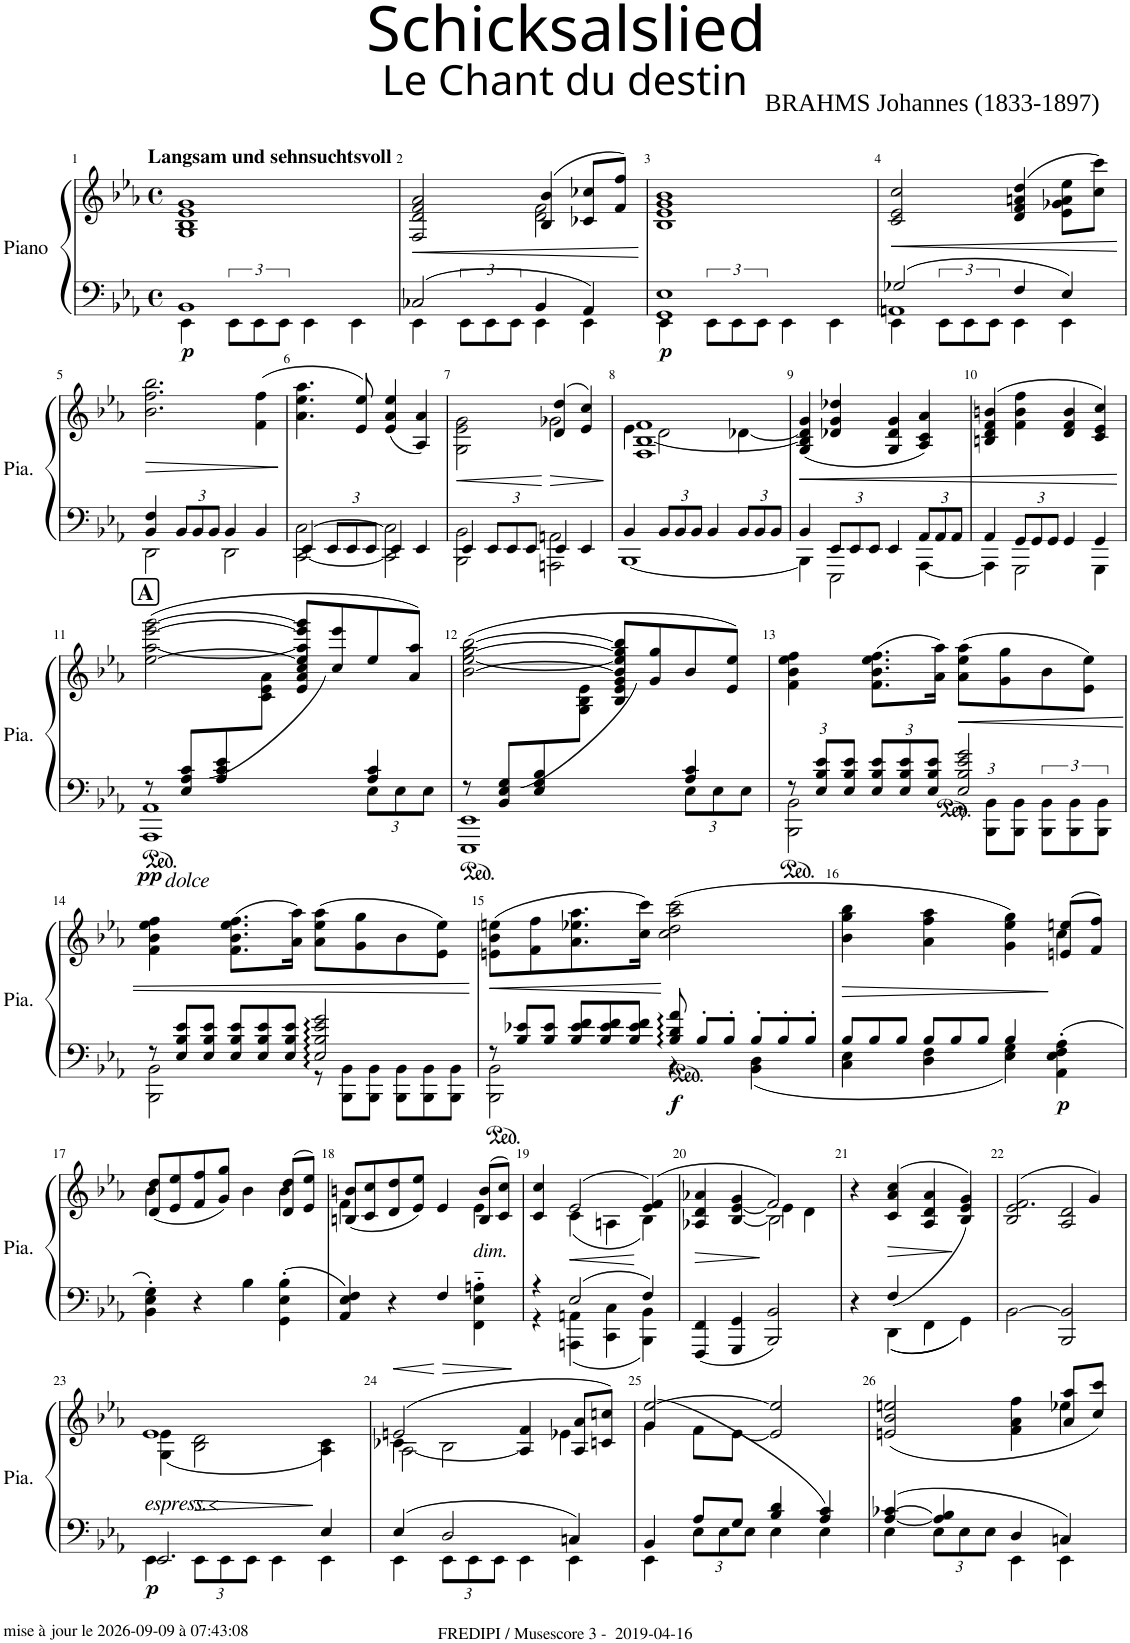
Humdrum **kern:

**kern	**kern	**dynam	**kern	**kern	**kern	**kern
*part5	*part5	*part5	*part4	*part3	*part2	*part1
*staff6	*staff5	*staff5/6	*staff4	*staff3	*staff2	*staff1
*I"Piano	*	*	*I"Basse	*I"Ténor	*I"Alto	*I"Soprano
*I'Pia.	*	*	*I'B.	*I'T.	*I'A.	*I'S.
*clefF4	*clefG2	*	*clefF4	*clefGv2	*clefG2	*clefG2
*k[b-e-a-]	*k[b-e-a-]	*	*k[b-e-a-]	*k[b-e-a-]	*k[b-e-a-]	*k[b-e-a-]
*M4/4	*M4/4	*	*M4/4	*M4/4	*M4/4	*M4/4
*met(c)	*met(c)	*	*met(c)	*met(c)	*met(c)	*met(c)
=1	=1	=1	=1	=1	=1	=1
*^	*	*	*	*	*	*
!	!	!	!	!	!	!	!LO:TX:a:B:t=Langsam und sehnsuchtsvoll
!	!	!	!LO:DY:b=2	!	!	!	!
1BB-	4EE-\	1G 1B- 1e- 1g	p	1r	1r	1r	1r
.	12EE-\L	.	.	.	.	.	.
.	12EE-\	.	.	.	.	.	.
.	12EE-\J	.	.	.	.	.	.
.	4EE-\	.	.	.	.	.	.
.	4EE-\	.	.	.	.	.	.
=2	=2	=2	=2	=2	=2	=2	=2
!	!	!	!LO:HP:b	!	!	!	!
*	*	*^	*	*	*	*	*
2C-X/	4EE-\	2F/ 2d/ 2f/ 2a-/	2ryy	<	1r	1r	1r	1r
.	12EE-\L	.	.	.	.	.	.	.
.	12EE-\	.	.	.	.	.	.	.
.	12EE-\J	.	.	.	.	.	.	.
4BB-/	4EE-\	(4B-/ 4b-/	2d\ 2f\	.	.	.	.	.
4AA-/	4EE-\	8c-X/ 8cc-X/L	.	.	.	.	.	.
.	.	8f/ 8ff/J)	.	.	.	.	.	.
*v	*v	*	*	*	*	*	*	*
*	*v	*v	*	*	*	*	*
.	.	[	.	.	.	.
=3	=3	=3	=3	=3	=3	=3
*^	*	*	*	*	*	*
!	!	!	!LO:DY:b=2	!	!	!	!
1GG 1E-	4EE-\	1B- 1e- 1g 1b-	p	1r	1r	1r	1r
.	12EE-\L	.	.	.	.	.	.
.	12EE-\	.	.	.	.	.	.
.	12EE-\J	.	.	.	.	.	.
.	4EE-\	.	.	.	.	.	.
.	4EE-\	.	.	.	.	.	.
=4	=4	=4	=4	=4	=4	=4	=4
*	*^	*	*	*	*	*	*
!	!	!	!	!LO:HP:b	!	!	!	!
2G-X/	4EE-\	1AAn	2c/ 2e-/ 2cc/	<	1r	1r	1r	1r
.	12EE-\L	.	.	.	.	.	.	.
.	12EE-\	.	.	.	.	.	.	.
.	12EE-\J	.	.	.	.	.	.	.
4F/	4EE-\	.	(4d/ 4f/ 4an/ 4dd/	.	.	.	.	.
4E-/	4EE-\	.	8e-\ 8g-X\ 8a\ 8ee-\L	.	.	.	.	.
.	.	.	8cc\ 8ccc\J)	.	.	.	.	.
*v	*v	*v	*	*	*	*	*	*
.	.	[	.	.	.	.
!!LO:LB:g=z
=5	=5	=5	=5	=5	=5	=5
*^	*	*	*	*	*	*
!	!	!	!LO:HP:b	!	!	!	!
4BB-/ 4F/	2DD\	2.b-\ 2.ff\ 2.bb-\	>	1r	1r	1r	1r
*Xbrackettup	*	*	*	*	*	*	*
12BB-/L	.	.	.	.	.	.	.
12BB-/	.	.	.	.	.	.	.
12BB-/J	.	.	.	.	.	.	.
4BB-/	2DD\	.	.	.	.	.	.
4BB-/	.	(4f\ 4ff\	.	.	.	.	.
*v	*v	*	*	*	*	*	*
.	.	]	.	.	.	.
=6	=6	=6	=6	=6	=6	=6
*^	*	*	*	*	*	*
4EE-/	[2CC\ [>2C\	4.a-\ 4.ee-\ 4.aa-\	.	1r	1r	1r	1r
12EE-/L	.	.	.	.	.	.	.
12EE-/	.	.	.	.	.	.	.
.	.	8e-/ 8ee-/)	.	.	.	.	.
12EE-/J	.	.	.	.	.	.	.
4EE-/	2CC\] 2C\]	(4e-/ 4a-/ 4ee-/	.	.	.	.	.
4EE-/	.	4A-/ 4a-/)	.	.	.	.	.
=7	=7	=7	=7	=7	=7	=7	=7
!	!	!	!LO:HP:b	!	!	!	!
*	*	*^	*	*	*	*	*
4EE-/	2BBB-\ 2BB-\	2ryy	2G\ 2e-\ 2g\	<	1r	1r	1r	1r
12EE-/L	.	.	.	.	.	.	.	.
12EE-/	.	.	.	.	.	.	.	.
12EE-/J	.	.	.	.	.	.	.	.
!	!	!	!	!LO:HP:n=1:b	!	!	!	!
4EE-/	2AAAn\ 2AAn\	(4d/ 4dd/	2g-X\	[ >	.	.	.	.
4EE-/	.	4e-/ 4cc/)	.	.	.	.	.	.
*v	*v	*	*	*	*	*	*	*
*	*v	*v	*	*	*	*	*
.	.	]	.	.	.	.
=8	=8	=8	=8	=8	=8	=8
*^	*^	*	*	*	*	*
4BB-/	[1BBB-	1F [<1B- 1f	4e-\	.	1r	1r	1r	1r
12BB-/L	.	.	2d\	.	.	.	.	.
12BB-/	.	.	.	.	.	.	.	.
12BB-/J	.	.	.	.	.	.	.	.
4BB-/	.	.	.	.	.	.	.	.
12BB-/L	.	.	[4d-X\	.	.	.	.	.
12BB-/	.	.	.	.	.	.	.	.
12BB-/J	.	.	.	.	.	.	.	.
=9	=9	=9	=9	=9	=9	=9	=9	=9
!	!	!	!	!LO:HP:b	!	!	!	!
4BB-/	4BBB-\]	1ryy	(4G/ 4B-/] 4d-/] 4g/	<	1r	1r	1r	1r
12EE-/L	2EEE-\	.	4d-X/ 4g/ 4dd-X/	.	.	.	.	.
12EE-/	.	.	.	.	.	.	.	.
12EE-/J	.	.	.	.	.	.	.	.
4EE-/	.	.	4G/ 4d-/ 4g/	.	.	.	.	.
12AA-/L	[4AAA-\	.	4A-/ 4c/ 4a-/)	.	.	.	.	.
12AA-/	.	.	.	.	.	.	.	.
12AA-/J	.	.	.	.	.	.	.	.
*	*	*v	*v	*	*	*	*	*
=10	=10	=10	=10	=10	=10	=10	=10
4AA-/	4AAA-\]	(4Bn/ 4d/ 4f/ 4bn/	.	1r	1r	1r	1r
12GG/L	2GGG\	4f\ 4b\ 4ff\	.	.	.	.	.
12GG/	.	.	.	.	.	.	.
12GG/J	.	.	.	.	.	.	.
4GG/	.	4d/ 4f/ 4b/	.	.	.	.	.
4GG/	4GGG\	4c/ 4e-/ 4cc/)	.	.	.	.	.
*v	*v	*	*	*	*	*	*
.	.	[	.	.	.	.
!!LO:LB:g=z
=11	=11	=11	=11	=11	=11	=11
*^	*^	*	*	*	*	*
*	*^	*	*	*	*	*	*	*
!	!	!	!	!	!	!	!	!	!LO:TX:a:B:t=A
!LO:TX:b:i:t=dolce	!	!	!	!	!	!	!	!	!
!	!	!	!	!	!LO:DY:b=2	!	!	!	!
8r	1AAA- 1AA-	2.ryy	([>2ee-\ [2aa-\ [2eee-\ [2ggg\	4.ryy	pp	1r	1r	1r	1r
(<8E-/ 8A-/ 8c/L	.	.	.	.	.	.	.	.	.
8A-/ 8c/ 8e-/	.	.	.	.	.	.	.	.	.
4.ryy	.	.	.	8c\ 8e-\ 8a-\J	.	.	.	.	.
.	.	.	8ee-/] 8aa-/] 8eee-/] 8ggg/]L	4e-/ 4a-/ 4cc/)	.	.	.	.	.
.	.	.	8cc/ 8eee-/	.	.	.	.	.	.
4A-/ 4c/	.	12E-\L	8ee-/	4ryy	.	.	.	.	.
.	.	12E-\	.	.	.	.	.	.	.
.	.	.	8a-/ 8aa-/J)	.	.	.	.	.	.
.	.	12E-\J	.	.	.	.	.	.	.
=12	=12	=12	=12	=12	=12	=12	=12	=12	=12
8r	1EEE- 1EE-	2.ryy	([>2b-\ [2ee-\ [2gg\ [2bb-\	4.ryy	.	1r	1r	1r	1r
(<8BB-/ 8E-/ 8G/L	.	.	.	.	.	.	.	.	.
8E-/ 8G/ 8B-/	.	.	.	.	.	.	.	.	.
4.ryy	.	.	.	8G\ 8B-\ 8e-\J	.	.	.	.	.
.	.	.	8b-/] 8ee-/] 8gg/] 8bb-/]L	4B-/ 4e-/ 4g/)	.	.	.	.	.
.	.	.	8g/ 8gg/	.	.	.	.	.	.
4A-/ 4c/	.	12E-\L	8b-/	4ryy	.	.	.	.	.
.	.	12E-\	.	.	.	.	.	.	.
.	.	.	8e-/ 8ee-/J)	.	.	.	.	.	.
.	.	12E-\J	.	.	.	.	.	.	.
*	*v	*v	*	*	*	*	*	*	*
*	*	*v	*v	*	*	*	*	*
=13	=13	=13	=13	=13	=13	=13	=13
12r	2BBB-\ 2BB-\	4f\ 4b-\ 4ee-\ 4ff\	.	1r	1r	1r	1r
12E-/ 12B-/ 12e-/L	.	.	.	.	.	.	.
12E-/ 12B-/ 12e-/J	.	.	.	.	.	.	.
12E-/ 12B-/ 12e-/L	.	(8.f\ 8.b-\ 8.ee-\ 8.ff\L	.	.	.	.	.
12E-/ 12B-/ 12e-/	.	.	.	.	.	.	.
12E-/ 12B-/ 12e-/J	.	.	.	.	.	.	.
.	.	16a-\ 16aa-\Jk)	.	.	.	.	.
!	!	!	!LO:HP:b	!	!	!	!
2E-/ 2B-/ 2e-/ 2g/	12r	(8a-\ 8ee-\ 8aa-\L	<	.	.	.	.
.	12BBB-\ 12BB-\L	.	.	.	.	.	.
.	.	8g\ 8gg\	.	.	.	.	.
.	12BBB-\ 12BB-\J	.	.	.	.	.	.
*	*brackettup	*	*	*	*	*	*
.	12BBB-\ 12BB-\L	8b-\	.	.	.	.	.
.	12BBB-\ 12BB-\	.	.	.	.	.	.
.	.	8e-\ 8ee-\J)	.	.	.	.	.
.	12BBB-\ 12BB-\J	.	.	.	.	.	.
!!LO:LB:g=z
=14	=14	=14	=14	=14	=14	=14	=14
*Xtuplet	*	*	*	*	*	*	*
12r	2BBB-\ 2BB-\	4f\ 4b-\ 4ee-\ 4ff\	.	1r	1r	1r	1r
12E-/ 12B-/ 12e-/L	.	.	.	.	.	.	.
12E-/ 12B-/ 12e-/J	.	.	.	.	.	.	.
12E-/ 12B-/ 12e-/L	.	(8.f\ 8.b-\ 8.ee-\ 8.ff\L	.	.	.	.	.
12E-/ 12B-/ 12e-/	.	.	.	.	.	.	.
12E-/ 12B-/ 12e-/J	.	.	.	.	.	.	.
.	.	16a-\ 16aa-\Jk)	.	.	.	.	.
2E-/:: 2B-/:: 2e-/:: 2g/::	12r	(8a-\ 8ee-\ 8aa-\L	.	.	.	.	.
.	12BBB-\ 12BB-\L	.	.	.	.	.	.
.	.	8g\ 8gg\	.	.	.	.	.
.	12BBB-\ 12BB-\J	.	.	.	.	.	.
.	12BBB-\ 12BB-\L	8b-\	.	.	.	.	.
.	12BBB-\ 12BB-\	.	.	.	.	.	.
.	.	8e-\ 8ee-\J)	.	.	.	.	.
.	12BBB-\ 12BB-\J	.	.	.	.	.	.
*v	*v	*	*	*	*	*	*
.	.	[	.	.	.	.
=15	=15	=15	=15	=15	=15	=15
*^	*	*	*	*	*	*
!	!	!	!LO:HP:b	!	!	!	!
12r	2BBB-\ 2BB-\	(8en\ 8b-\ 8een\L	<	1r	1r	1r	1r
12B-/ 12e-X/L	.	.	.	.	.	.	.
.	.	8f\ 8ff\	.	.	.	.	.
12B-/ 12e-/J	.	.	.	.	.	.	.
12B-/ 12e-/ 12f/L	.	8.a-\ 8.ee-X\ 8.aa-\	.	.	.	.	.
12B-/ 12e-/ 12f/	.	.	.	.	.	.	.
12B-/ 12e-/ 12f/J	.	.	.	.	.	.	.
.	.	16cc\ 16ccc\Jk)	.	.	.	.	.
!	!	!	!LO:DY:n=1:b=2	!	!	!	!
12B-/:: 12d/:: 12a-/::	4r	(2cc\ 2dd\ 2aa-\ 2ccc\	[ f	.	.	.	.
12B-'/L	.	.	.	.	.	.	.
12B-'/J	.	.	.	.	.	.	.
12B-'/L	4BB-\ 4D\	.	.	.	.	.	.
12B-'/	.	.	.	.	.	.	.
12B-'/J	.	.	.	.	.	.	.
=16	=16	=16	=16	=16	=16	=16	=16
!	!	!	!LO:HP:b	!	!	!	!
*	*	*^	*	*	*	*	*
12B-/L	4C\ 4E-\	4b-\ 4gg\ 4bb-\	2.ryy	>	1r	1r	1r	1r
12B-/	.	.	.	.	.	.	.	.
12B-/J	.	.	.	.	.	.	.	.
12B-/L	4D\ 4F\	4a-\ 4ff\ 4aa-\	.	.	.	.	.	.
12B-/	.	.	.	.	.	.	.	.
12B-/J	.	.	.	.	.	.	.	.
4B-/	4E-\ 4G\	4g\ 4ee-\ 4gg\)	.	.	.	.	.	.
!	!	!	!	!LO:DY:n=1:b=2	!	!	!	!
4AA-\'> 4E-\'> 4F\'> 4A-\'>	4ryy	(8en/ 8een/L	4cc\	] p	.	.	.	.
.	.	8f/ 8ff/J)	.	.	.	.	.	.
*v	*v	*	*	*	*	*	*	*
!!LO:LB:g=z
=17	=17	=17	=17	=17	=17	=17	=17
4BB-\' 4E-\' 4G\'	(<8d/ 8dd/L	4b-\	.	1r	1r	1r	1r
.	8e-/ 8ee-/	.	.	.	.	.	.
4r	8f/ 8ff/	2ryy	.	.	.	.	.
.	8g/ 8gg/J)	.	.	.	.	.	.
4B-\	4b-\	.	.	.	.	.	.
4GG\' 4E-\' 4B-\'	(8d/ 8dd/L	4b-\	.	.	.	.	.
.	8e-/ 8ee-/J)	.	.	.	.	.	.
=18	=18	=18	=18	=18	=18	=18	=18
4AA-/ 4E-/ 4F/	(<8Bn/ 8bn/L	4f\	.	1r	1r	1r	1r
.	8c/ 8cc/	.	.	.	.	.	.
4r	8d/ 8dd/	2ryy	.	.	.	.	.
.	8e-/ 8ee-/J)	.	.	.	.	.	.
4F/	4e-/	.	.	.	.	.	.
!LO:TX:a:i:t=dim.	!	!	!	!	!	!	!
4FF\'~ 4E-\'~ 4An\'~	(8B/ 8b/L	4e-\	.	.	.	.	.
.	8c/ 8cc/J)	.	.	.	.	.	.
=19	=19	=19	=19	=19	=19	=19	=19
*^	*	*	*	*	*	*	*
4r	4r	4c/ 4cc/	4ryy	.	1r	1r	1r	1r
!	!	!	!	!LO:HP:b	!	!	!	!
2E-/	4AAAn\ 4AAn\	(2e-/	(4c\	<	.	.	.	.
.	4CC\ 4C\	.	4An\	.	.	.	.	.
4F/	4BBB-\ 4BB-\	(4e-/ 4f/)	4B-\)	[	.	.	.	.
=20	=20	=20	=20	=20	=20	=20	=20	=20
!	!	!	!	!LO:HP:b	!	!	!	!
*v	*v	*	*^	*	*	*	*	*
4FFF/ 4FF/	4A-X/ 4d/ 4a-X/	2ryy	2ryy	>	1r	1r	1r	1r
4GGG/ 4GG/	[<4B-/ [<4e-/ 4g/	.	.	.	.	.	.	.
2BBB-/ 2BB-/	2f/)	2B-\]	4e-\]	]	.	.	.	.
.	.	.	4d\	.	.	.	.	.
*	*	*v	*v	*	*	*	*	*
=21	=21	=21	=21	=21	=21	=21	=21
*^	*	*	*	*	*	*	*
4r	4ryy	4r	2ryy	.	1r	1r	1r	1r
!	!	!	!	!LO:HP:b	!	!	!	!
(<4F/	4DD\	(>4c/ 4a-/ 4cc/	.	>	.	.	.	.
2ryy	4FF\	4d/ 4a-/	4A-/	.	.	.	.	.
.	4GG\	4e-/ 4g/)	4B-/)	]	.	.	.	.
*v	*v	*	*	*	*	*	*	*
=22	=22	=22	=22	=22	=22	=22	=22
[>2BB-\	(>2.f/	2B-/ 2e-/	.	1r	1r	1r	1r
2BBB-/ 2BB-/]	.	2A-/ 2d/	.	.	.	.	.
.	4g/)	.	.	.	.	.	.
!!LO:LB:g=z
=23	=23	=23	=23	=23	=23	=23	=23
*^	*	*	*	*	*	*	*
!	!	!LO:TX:b:i:t=espress.	!	!	!	!	!	!
!	!	!	!	!LO:HP:b	!	!	!	!
!	!	!	!	!LO:DY:n=1:b=2	!	!	!	!
2.EE-/	4EE-\	1e-	(4G\ 4e-\	< p	1r	1r	1r	1r
*	*tuplet	*	*	*	*	*	*	*
*	*Xbrackettup	*	*	*	*	*	*	*
!	!	!	!	!LO:HP:n=1:b	!	!	!	!
.	12EE-\L	.	2B-\ 2d\	[ >	.	.	.	.
.	12EE-\	.	.	.	.	.	.	.
.	12EE-\J	.	.	.	.	.	.	.
.	4EE-\	.	.	.	.	.	.	.
4E-/	4EE-\	.	4A-\ 4c\)	]	.	.	.	.
=24	=24	=24	=24	=24	=24	=24	=24	=24
!	!	!	!	!LO:HP:b	!	!	!	!
*	*	*	*^	*	*	*	*	*
4E-/	4EE-\	(2en/	[2A-\	4c-X\	<	1r	1r	1r	1r
2D/	12EE-\L	.	.	2B-\	[	.	.	.	.
.	12EE-\	.	.	.	.	.	.	.	.
.	12EE-\J	.	.	.	.	.	.	.	.
.	4EE-\	4A-/] 4f/	2ryy	.	.	.	.	.	.
4Cn/	4EE-\	8A-/ 8a-/L	.	4e-X\	.	.	.	.	.
.	.	8cn/ 8ccn/J)	.	.	.	.	.	.	.
=25	=25	=25	=25	=25	=25	=25	=25	=25	=25
*	*^	*	*	*	*	*	*	*	*
2.ryy	4BB-/	4EE-\	[2ee-/	4g\	(>4g/	.	1r	1r	1r	1r
.	8A-/L	12E-\L	.	8f\L	2ryy	.	.	.	.	.
.	.	12E-\	.	.	.	.	.	.	.	.
.	8G/J	.	.	[8e-\J	.	.	.	.	.	.
.	.	12E-\J	.	.	.	.	.	.	.	.
.	4B-/ 4d/	4E-\	2e-/] 2ee-/]	2ryy	.	.	.	.	.	.
4c)	4A-/ 4c/	4E-\	.	.	4ryy	.	.	.	.	.
*	*v	*v	*	*	*	*	*	*	*	*
*	*	*	*v	*v	*	*	*	*	*
=26	=26	=26	=26	=26	=26	=26	=26	=26
[<4A-/ [4c-X/	4E-\	(<2en/ 2b-/ 2een/	2.ryy	.	1r	1r	1r	1r
4A-/] 4Bn/]	12E-\L	.	.	.	.	.	.	.
.	12E-\	.	.	.	.	.	.	.
.	12E-\J	.	.	.	.	.	.	.
4D/	4EE-\	4f\ 4a-\ 4ff\	.	.	.	.	.	.
4Cn/	4EE-\	8a-/ 8aa-/L	4ee-X\	.	.	.	.	.
.	.	8cc/ 8ccc/J)	.	.	.	.	.	.
*v	*v	*	*	*	*	*	*	*
*	*v	*v	*	*	*	*	*
=	=	=	=	=	=	=
*-	*-	*-	*-	*-	*-	*-
